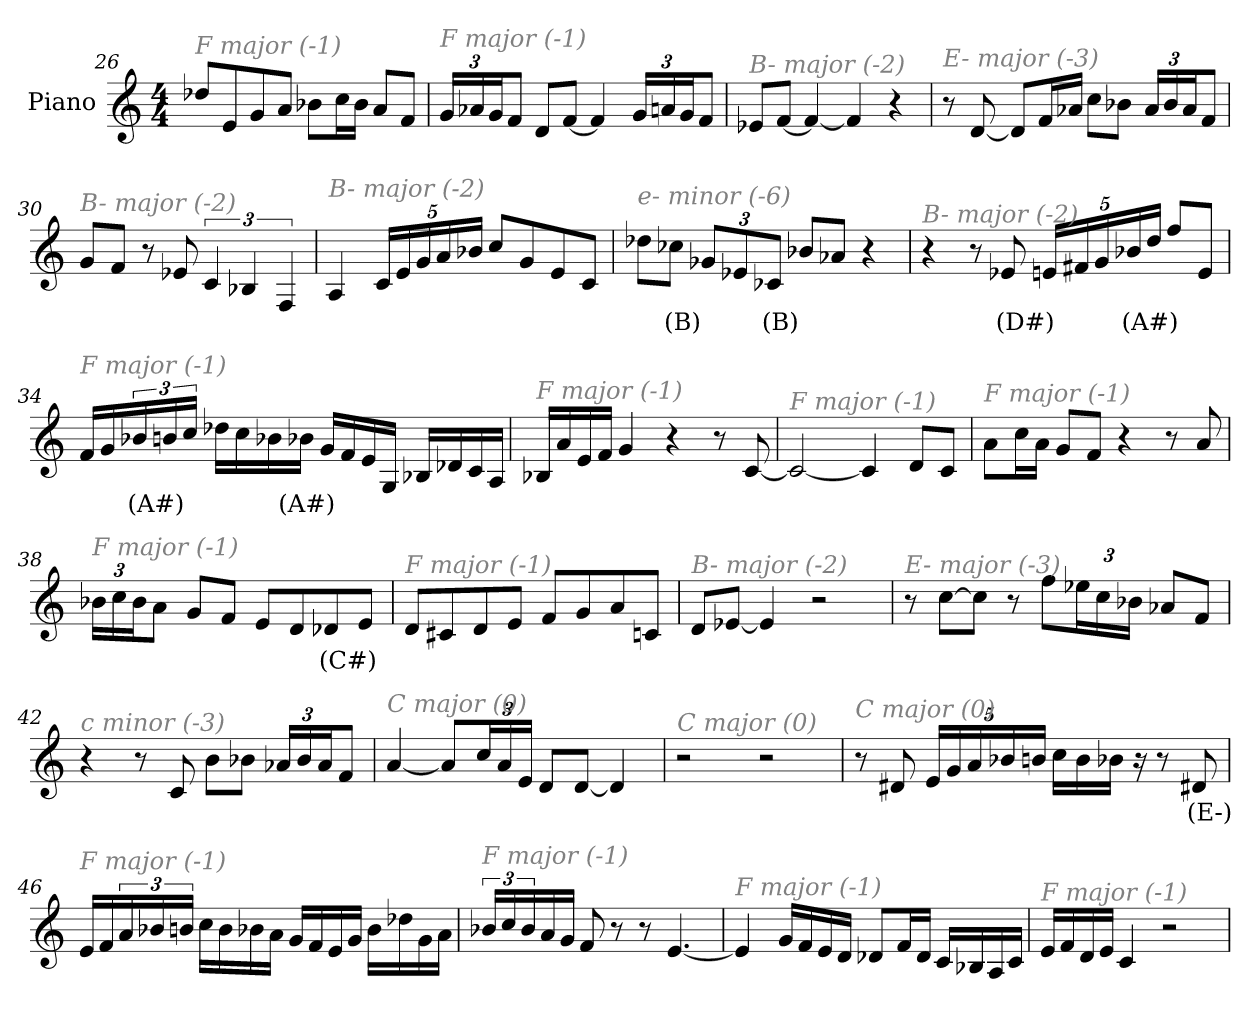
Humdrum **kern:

**kern	**text
*part1	*part1
*staff1	*staff1
*I"Piano	*
*I'Pno	*
*clefG2	*
*k[]	*
*M4/4	*
=26	=26
!LO:TX:i:color=#808080:t=F major (-1)	!
8dd-X/L	.
8e/	.
8g/	.
8a/J	.
8b-X\L	.
16cc\L	.
16b-\JJ	.
8a/L	.
8f/J	.
=27	=27
*Xbrackettup	*
!LO:TX:i:color=#808080:t=F major (-1)	!
24g/LL	.
24a-X/	.
24g/J	.
8f/J	.
8d/L	.
[8f/J	.
4f/]	.
24g/LL	.
24an/	.
24g/J	.
8f/J	.
!!LO:LB:g=z
=28	=28
!LO:TX:i:color=#808080:t=B- major (-2)	!
8e-X/L	.
[8f/J	.
4f/_	.
4f/]	.
4r	.
=29	=29
!LO:TX:i:color=#808080:t=E- major (-3)	!
8r	.
[8d/	.
8d/L]	.
16f/L	.
16a-X/JJ	.
8cc\L	.
8b-X\J	.
24a-/LL	.
24b-/	.
24a-/J	.
8f/J	.
=30	=30
!LO:TX:i:color=#808080:t=B- major (-2)	!
8g/L	.
8f/J	.
8r	.
8e-X/	.
*brackettup	*
6c/	.
6B-X/	.
6F/	.
=31	=31
!LO:TX:i:color=#808080:t=B- major (-2)	!
4A/	.
*Xbrackettup	*
20c/LL	.
20e/	.
20g/	.
20a/	.
20b-X/JJ	.
8cc/L	.
8g/	.
8e/	.
8c/J	.
!!LO:LB:g=z
=32	=32
!LO:TX:i:color=#808080:t=e- minor (-6)	!
8dd-X\L	.
8cc-Xi\J	(B)
12g-X/L	.
12e-X/	.
12c-Xi/J	(B)
8b-X/L	.
8a-X/J	.
4r	.
=33	=33
!LO:TX:i:color=#808080:t=B- major (-2)	!
4r	.
8r	.
8e-Xi/	(D#)
20e/LL	.
20f#X/	.
20g/	.
20b-Xi/	(A#)
20dd/JJ	.
8ff/L	.
8e/J	.
=34	=34
!LO:TX:i:color=#808080:t=F major (-1)	!
16f/LL	.
16g/	.
*brackettup	*
24b-Xi/	(A#)
24b/	.
24cc/JJ	.
16dd-X\LL	.
16cc\	.
16b-X\	.
16b-Xi\JJ	(A#)
16g/LL	.
16f/	.
16e/	.
16G/JJ	.
16B-X/LL	.
16d-X/	.
16c/	.
16A/JJ	.
!!LO:LB:g=z
=35	=35
!LO:TX:i:color=#808080:t=F major (-1)	!
16B-X/LL	.
16a/	.
16e/	.
16f/JJ	.
4g/	.
4r	.
8r	.
[8c/	.
=36	=36
!LO:TX:i:color=#808080:t=F major (-1)	!
2c/_	.
4c/]	.
8d/L	.
8c/J	.
=37	=37
!LO:TX:i:color=#808080:t=F major (-1)	!
8a\L	.
16cc\L	.
16a\JJ	.
8g/L	.
8f/J	.
4r	.
8r	.
8a/	.
=38	=38
*Xbrackettup	*
!LO:TX:i:color=#808080:t=F major (-1)	!
24b-X\LL	.
24cc\	.
24b-\J	.
8a\J	.
8g/L	.
8f/J	.
8e/L	.
8d/	.
8d-Xi/	(C#)
8e/J	.
!!LO:PB:g=z
=39	=39
!LO:TX:i:color=#808080:t=F major (-1)	!
8d/L	.
8c#Xj/	.
8d/	.
8e/J	.
8f/L	.
8g/	.
8a/	.
8cn/J	.
=40	=40
!LO:TX:i:color=#808080:t=B- major (-2)	!
8d/L	.
[8e-X/J	.
4e-/]	.
2r	.
=41	=41
!LO:TX:i:color=#808080:t=E- major (-3)	!
8r	.
[8cc\L	.
8cc\J]	.
8r	.
8ff\L	.
24ee-X\L	.
24cc\	.
24b-X\JJ	.
8a-X/L	.
8f/J	.
=42	=42
!LO:TX:i:color=#808080:t=c minor (-3)	!
4r	.
8r	.
8c/	.
8b\L	.
8b-X\J	.
24a-X/LL	.
24b-/	.
24a-/J	.
8f/J	.
!!LO:LB:g=z
=43	=43
!LO:TX:i:color=#808080:t=C major (0)	!
[4a/	.
8a/L]	.
24cc/L	.
24a/	.
24e/JJ	.
8d/L	.
[8d/J	.
4d/]	.
=44	=44
!LO:TX:i:color=#808080:t=C major (0)	!
2r	.
2r	.
=45	=45
!LO:TX:i:color=#808080:t=C major (0)	!
8r	.
8d#X/	.
20e/LL	.
20g/	.
20a/	.
20b-X/	.
20bn/JJ	.
16cc\LL	.
16b\	.
16b-X\JJ	.
16r	.
8r	.
8d#Xi/	(E-)
!!LO:LB:g=z
=46	=46
!LO:TX:i:color=#808080:t=F major (-1)	!
16e/LL	.
16f/	.
*brackettup	*
24a/	.
24b-X/	.
24bn/JJ	.
16cc\LL	.
16b\	.
16b-X\	.
16a\JJ	.
16g/LL	.
16f/	.
16e/	.
16g/JJ	.
16b-\LL	.
16dd-X\	.
16g\	.
16a\JJ	.
=47	=47
!LO:TX:i:color=#808080:t=F major (-1)	!
24b-X/LL	.
24cc/	.
24b-/	.
16a/	.
16g/JJ	.
8f/	.
8r	.
8r	.
[4.e/	.
=48	=48
!LO:TX:i:color=#808080:t=F major (-1)	!
4e/]	.
16g/LL	.
16f/	.
16e/	.
16d/JJ	.
8d-X/L	.
16f/L	.
16d-/JJ	.
16c/LL	.
16B-X/	.
16A/	.
16c/JJ	.
!!LO:LB:g=z
=49	=49
!LO:TX:i:color=#808080:t=F major (-1)	!
16e/LL	.
16f/	.
16d/	.
16e/JJ	.
4c/	.
2r	.
=	=
*-	*-
